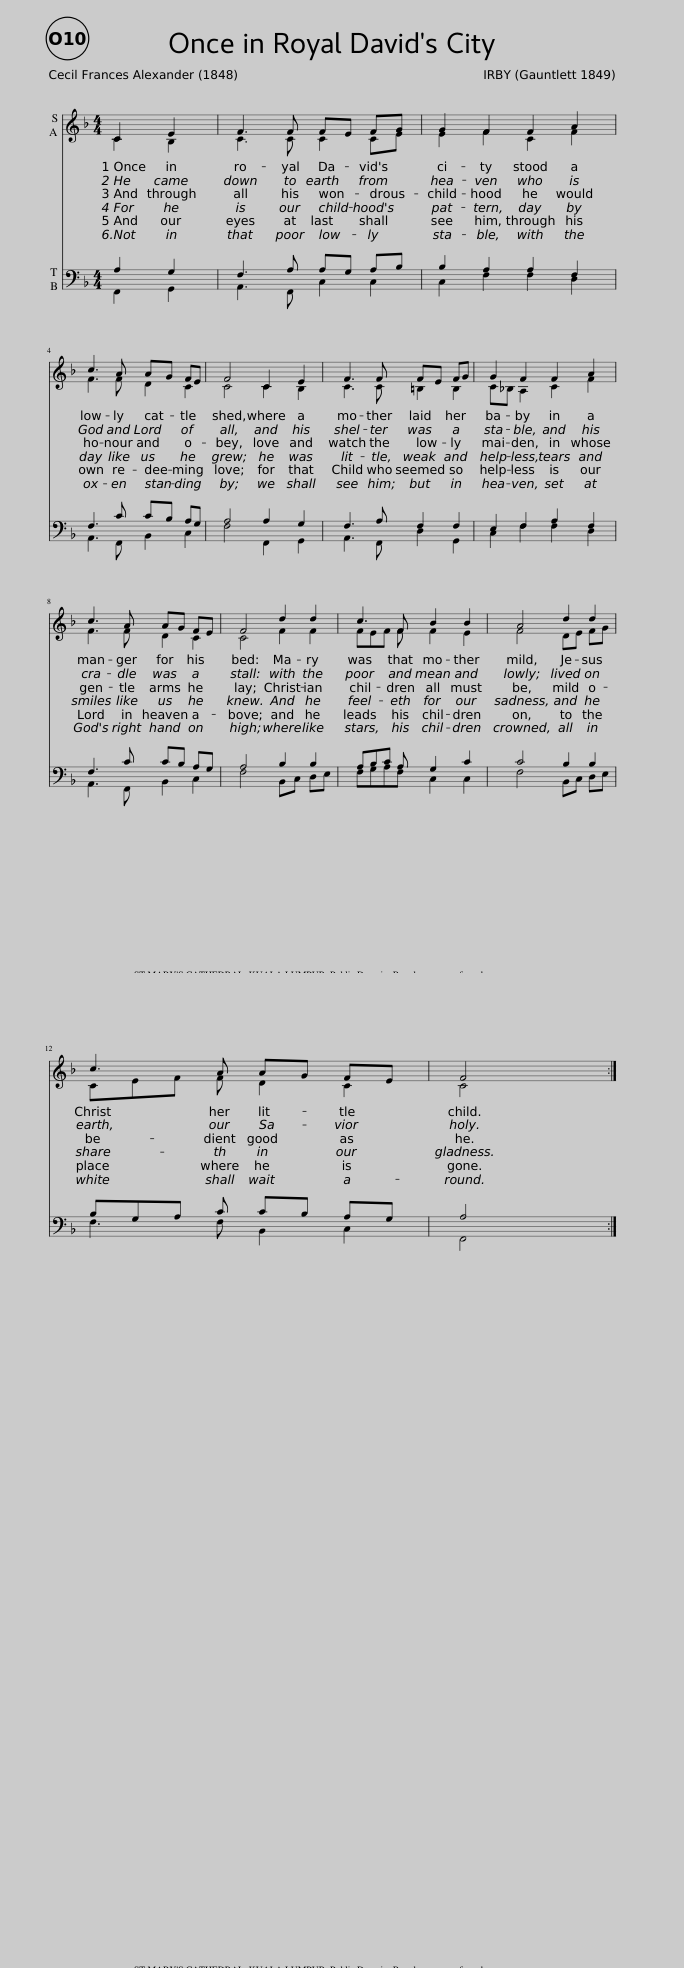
X:1
%%score ( 1 2 ) ( 3 4 )
L:1/8
M:4/4
I:linebreak $
K:F
V:1 treble
V:2 treble
V:3 bass
V:4 bass
V:1
 C2 E2 | F3 F FE FG | G2 F2 F2 A2 |$ c3 A AG FE | F4 C2 E2 | %5
 F3 F FE FG | G2 F2 F2 A2 |$ c3 A AG FE | F4 d2 d2 | c3 F B2 B2 | %10
 A4 d2 d2 |$ c3 A AG FE | F4 :| %13
V:2
 C2 B,2 | C3 C C2 CE | E2 F2 C2 F2 |$ F3 F D2 C2 | C4 C2 B,2 | %5
 C3 C =B,2 B,2 | C_B, A,2 C2 F2 |$ F3 F D2 C2 | C4 F2 F2 | FEF F F2 E2 | %10
 F4 DE FG |$ CEF F D2 C2 | C4 :| %13
V:3
 A,2 G,2 | F,3 A, A,G, A,B, | B,2 A,2 A,2 F,2 |$ F,3 C CB, A,G, | A,4 A,2 G,2 | %5
 F,3 A, F,2 F,2 | E,2 F,2 A,2 F,2 |$ F,3 C CB, A,G, | A,4 B,2 B,2 | A,B,C A, G,2 C2 | %10
 C4 B,2 B,2 |$ B,G,A, C CB, A,G, | A,4 :| %13
V:4
 F,,2 G,,2 | A,,3 F,, C,2 C,2 | C,2 F,2 F,2 D,2 |$ A,,3 F,, B,,2 C,2 | F,4 F,,2 G,,2 | %5
 A,,3 F,, D,2 G,,2 | C,2 F,2 F,2 D,2 |$ A,,3 F,, B,,2 C,2 | F,4 B,,C, D,E, | F,G,A,F, C,2 C,2 | %10
 F,4 B,,C, D,E, |$ F,3 F, B,,2 C,2 | F,,4 :| %13
